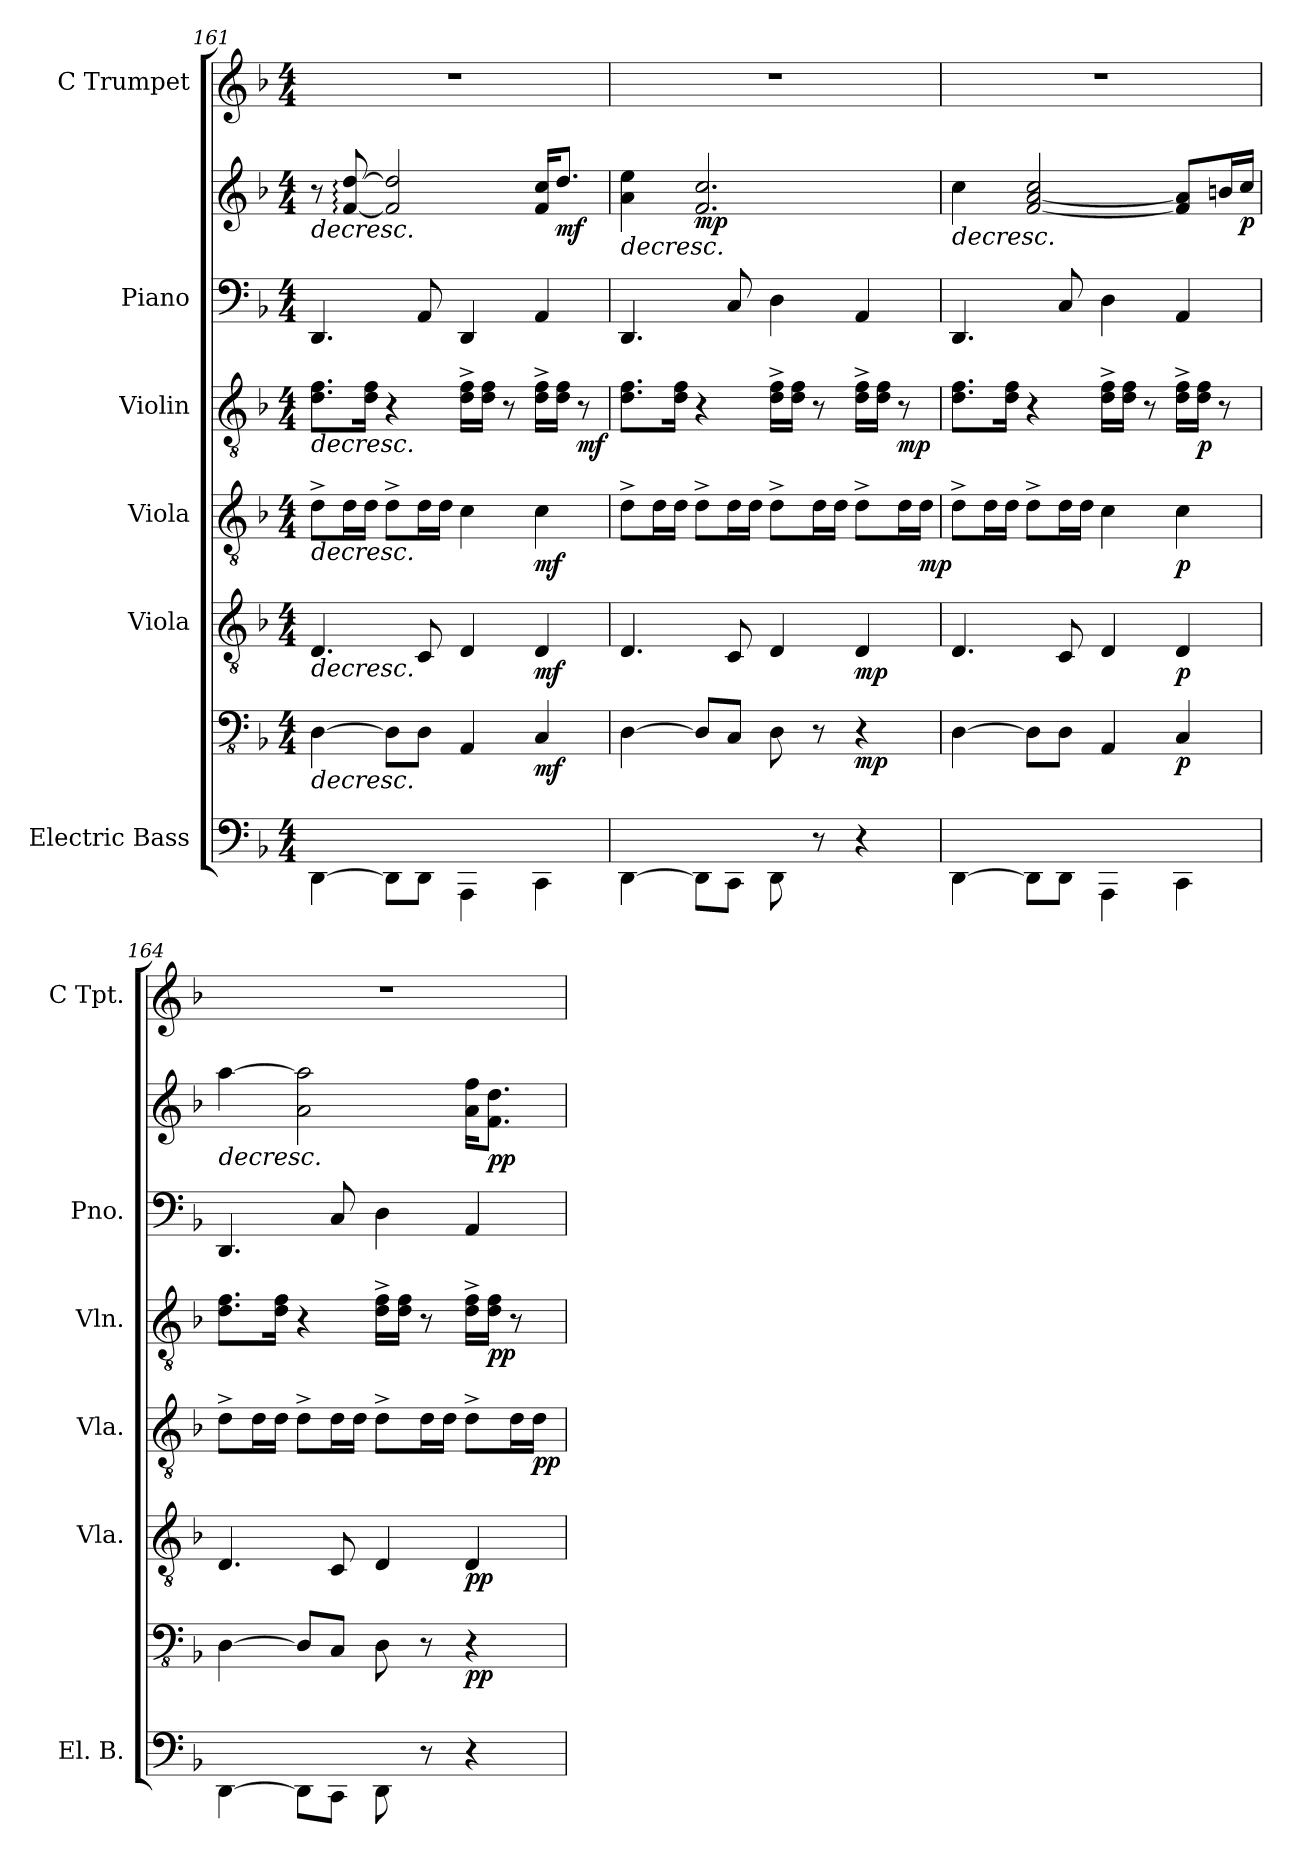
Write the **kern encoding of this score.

**kern	**kern	**dynam	**kern	**dynam	**kern	**dynam	**kern	**dynam	**kern	**kern	**dynam	**kern
*part6	*part6	*part6	*part5	*part5	*part4	*part4	*part3	*part3	*part2	*part2	*part2	*part1
*staff8	*staff7	*staff7/8	*staff6	*staff6	*staff5	*staff5	*staff4	*staff4	*staff3	*staff2	*staff2/3	*staff1
*I"Electric Bass	*	*	*I"Viola	*	*I"Viola	*	*I"Violin	*	*I"Piano	*	*	*I"C Trumpet
*I'El. B.	*	*	*I'Vla.	*	*I'Vla.	*	*I'Vln.	*	*I'Pno.	*	*	*I'C Tpt.
*	*clefFv4	*	*clefGv2	*	*clefGv2	*	*clefGv2	*	*clefF4	*clefG2	*	*clefG2
*k[b-]	*k[b-]	*	*k[b-]	*	*k[b-]	*	*k[b-]	*	*k[b-]	*k[b-]	*	*k[b-]
*M4/4	*M4/4	*	*M4/4	*	*M4/4	*	*M4/4	*	*M4/4	*M4/4	*	*M4/4
=161	=161	=161	=161	=161	=161	=161	=161	=161	=161	=161	=161	=161
!	!	!LO:HP:b	!	!LO:HP:b	!	!LO:HP:b	!	!LO:HP:b	!	!	!LO:HP:b	!
[4DD\	[4DD\	>	4.D/	>	8d^\L	>	8.d\ 8.f\L	>	4.DD/	8r	>	1r
.	.	.	.	.	16d\L	.	.	.	.	[8f/: [8dd/:	.	.
.	.	.	.	.	16d\JJ	.	16d\ 16f\Jk	.	.	.	.	.
8DD\L]	8DD\L]	.	.	.	8d^\L	.	4r	.	.	2f/] 2dd/]	.	.
8DD\J	8DD\J	.	8C/	.	16d\L	.	.	.	8AA/	.	.	.
.	.	.	.	.	16d\JJ	.	.	.	.	.	.	.
4AAA\	4AAA/	.	4D/	.	4c\	.	16d\^ 16f\^LL	.	4DD/	.	.	.
.	.	.	.	.	.	.	16d\ 16f\JJ	.	.	.	.	.
.	.	.	.	.	.	.	8r	.	.	.	.	.
!	!	!LO:DY:b	!	!LO:DY:b	!	!LO:DY:b	!	!	!	!	!	!
4CC\	4CC/	mf	4D/	mf	4c\	mf	16d\^ 16f\^LL	.	4AA/	16f/ 16cc/KL	.	.
!	!	!	!	!	!	!	!	!	!	!	!LO:DY:b	!
.	.	.	.	.	.	.	16d\ 16f\JJ	.	.	8.dd/J	mf	.
!	!	!	!	!	!	!	!	!LO:DY:b	!	!	!	!
.	.	.	.	.	.	.	8r	mf	.	.	.	.
.	.	]	.	]	.	]	.	]	.	.	]	.
=162	=162	=162	=162	=162	=162	=162	=162	=162	=162	=162	=162	=162
!	!	!	!	!	!	!	!	!	!	!	!LO:HP:b	!
[4DD\	[4DD\	.	4.D/	.	8d^\L	.	8.d\ 8.f\L	.	4.DD/	4a\ 4ee\	>	1r
.	.	.	.	.	16d\L	.	.	.	.	.	.	.
.	.	.	.	.	16d\JJ	.	16d\ 16f\Jk	.	.	.	.	.
!	!	!	!	!	!	!	!	!	!	!	!LO:DY:b	!
8DD\L]	8DD/L]	.	.	.	8d^\L	.	4r	.	.	2.f/ 2.cc/	mp	.
8CC\J	8CC/J	.	8C/	.	16d\L	.	.	.	8C/	.	.	.
.	.	.	.	.	16d\JJ	.	.	.	.	.	.	.
8DD\	8DD\	.	4D/	.	8d^\L	.	16d\^ 16f\^LL	.	4D\	.	.	.
.	.	.	.	.	.	.	16d\ 16f\JJ	.	.	.	.	.
8r	8r	.	.	.	16d\L	.	8r	.	.	.	.	.
.	.	.	.	.	16d\JJ	.	.	.	.	.	.	.
!	!	!LO:DY:b	!	!LO:DY:b	!	!	!	!	!	!	!	!
4r	4r	mp	4D/	mp	8d^\L	.	16d\^ 16f\^LL	.	4AA/	.	.	.
.	.	.	.	.	.	.	16d\ 16f\JJ	.	.	.	.	.
!	!	!	!	!	!	!	!	!LO:DY:b	!	!	!	!
.	.	.	.	.	16d\L	.	8r	mp	.	.	.	.
!	!	!	!	!	!	!LO:DY:b	!	!	!	!	!	!
.	.	.	.	.	16d\JJ	mp	.	.	.	.	.	.
.	.	.	.	.	.	.	.	.	.	.	]	.
=163	=163	=163	=163	=163	=163	=163	=163	=163	=163	=163	=163	=163
!	!	!	!	!	!	!	!	!	!	!	!LO:HP:b	!
[4DD\	[4DD\	.	4.D/	.	8d^\L	.	8.d\ 8.f\L	.	4.DD/	4cc\	>	1r
.	.	.	.	.	16d\L	.	.	.	.	.	.	.
.	.	.	.	.	16d\JJ	.	16d\ 16f\Jk	.	.	.	.	.
8DD\L]	8DD\L]	.	.	.	8d^\L	.	4r	.	.	[2f/ [2a/ 2cc/	.	.
8DD\J	8DD\J	.	8C/	.	16d\L	.	.	.	8C/	.	.	.
.	.	.	.	.	16d\JJ	.	.	.	.	.	.	.
4AAA\	4AAA/	.	4D/	.	4c\	.	16d\^ 16f\^LL	.	4D\	.	.	.
.	.	.	.	.	.	.	16d\ 16f\JJ	.	.	.	.	.
.	.	.	.	.	.	.	8r	.	.	.	.	.
!	!	!LO:DY:b	!	!LO:DY:b	!	!LO:DY:b	!	!	!	!	!	!
4CC\	4CC/	p	4D/	p	4c\	p	16d\^ 16f\^LL	.	4AA/	8f/] 8a/]L	.	.
!	!	!	!	!	!	!	!	!LO:DY:b	!	!	!	!
.	.	.	.	.	.	.	16d\ 16f\JJ	p	.	.	.	.
.	.	.	.	.	.	.	8r	.	.	16bn/L	.	.
!	!	!	!	!	!	!	!	!	!	!	!LO:DY:b	!
.	.	.	.	.	.	.	.	.	.	16cc/JJ	p	.
.	.	.	.	.	.	.	.	.	.	.	]	.
=164	=164	=164	=164	=164	=164	=164	=164	=164	=164	=164	=164	=164
!	!	!	!	!	!	!	!	!	!	!	!LO:HP:b	!
[4DD\	[4DD\	.	4.D/	.	8d^\L	.	8.d\ 8.f\L	.	4.DD/	[4aa\	>	1r
.	.	.	.	.	16d\L	.	.	.	.	.	.	.
.	.	.	.	.	16d\JJ	.	16d\ 16f\Jk	.	.	.	.	.
8DD\L]	8DD/L]	.	.	.	8d^\L	.	4r	.	.	2a\ 2aa\]	.	.
8CC\J	8CC/J	.	8C/	.	16d\L	.	.	.	8C/	.	.	.
.	.	.	.	.	16d\JJ	.	.	.	.	.	.	.
8DD\	8DD\	.	4D/	.	8d^\L	.	16d\^ 16f\^LL	.	4D\	.	.	.
.	.	.	.	.	.	.	16d\ 16f\JJ	.	.	.	.	.
8r	8r	.	.	.	16d\L	.	8r	.	.	.	.	.
.	.	.	.	.	16d\JJ	.	.	.	.	.	.	.
!	!	!LO:DY:b	!	!LO:DY:b	!	!	!	!	!	!	!	!
4r	4r	pp	4D/	pp	8d^\L	.	16d\^ 16f\^LL	.	4AA/	16a\ 16ff\KL	.	.
!	!	!	!	!	!	!	!	!LO:DY:b	!	!	!LO:DY:b	!
.	.	.	.	.	.	.	16d\ 16f\JJ	pp	.	8.f\ 8.dd\J	pp	.
.	.	.	.	.	16d\L	.	8r	.	.	.	.	.
!	!	!	!	!	!	!LO:DY:b	!	!	!	!	!	!
.	.	.	.	.	16d\JJ	pp	.	.	.	.	.	.
.	.	.	.	.	.	.	.	.	.	.	]	.
=	=	=	=	=	=	=	=	=	=	=	=	=
*-	*-	*-	*-	*-	*-	*-	*-	*-	*-	*-	*-	*-
